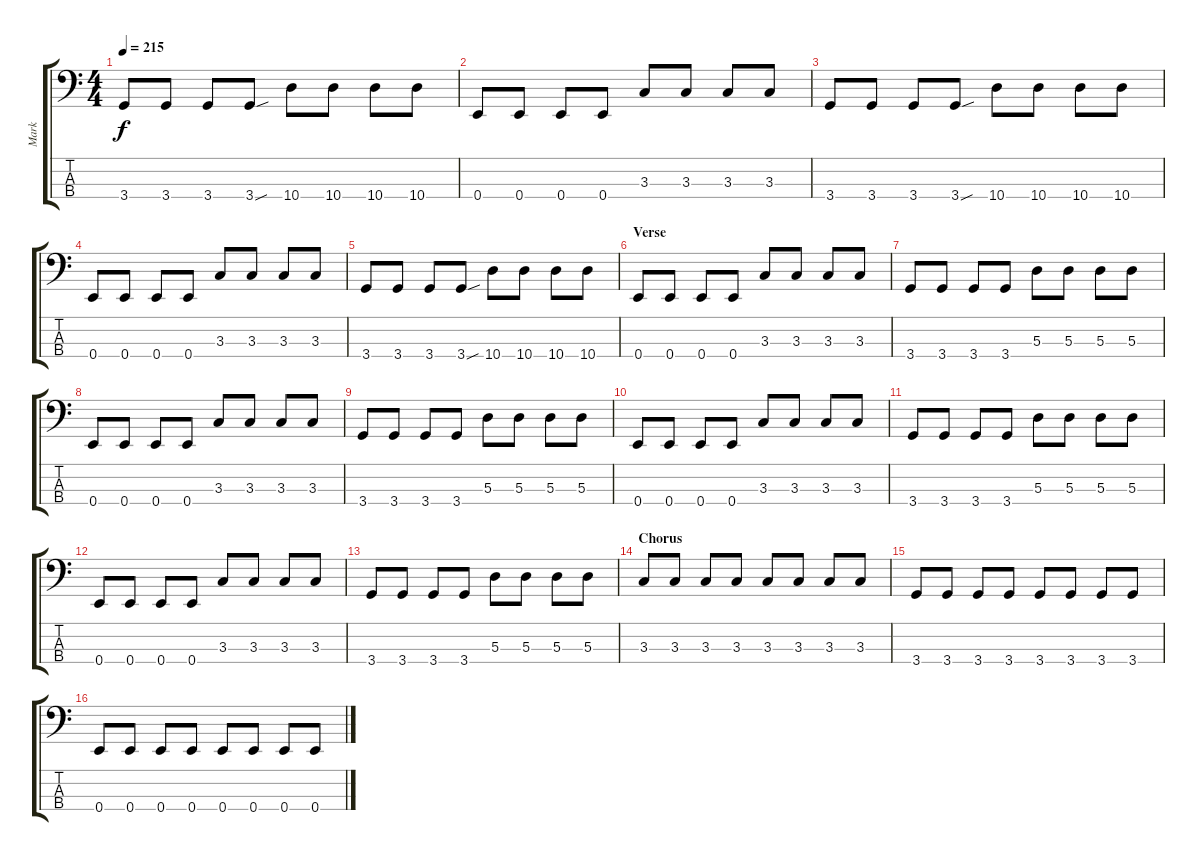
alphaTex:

\track ("Mark" "Mark") {instrument electricbasspick}
\staff {score tabs}
\tuning (G2 D2 A1 E1) {hide}
\ts (4 4)
\tempo 215
\clef f4
\ks c
3.4.8{dy f} 3.4.8 3.4.8 3.4{sou}.8 10.4.8 10.4.8 10.4.8 10.4.8 |
0.4.8 0.4.8 0.4.8 0.4.8 3.3.8 3.3.8 3.3.8 3.3.8 |
3.4.8 3.4.8 3.4.8 3.4{sou}.8 10.4.8 10.4.8 10.4.8 10.4.8 |
0.4.8 0.4.8 0.4.8 0.4.8 3.3.8 3.3.8 3.3.8 3.3.8 |
3.4.8 3.4.8 3.4.8 3.4{sou}.8 10.4.8 10.4.8 10.4.8 10.4.8 |
\section ("" "Verse")
0.4.8 0.4.8 0.4.8 0.4.8 3.3.8 3.3.8 3.3.8 3.3.8 |
3.4.8 3.4.8 3.4.8 3.4.8 5.3.8 5.3.8 5.3.8 5.3.8 |
0.4.8 0.4.8 0.4.8 0.4.8 3.3.8 3.3.8 3.3.8 3.3.8 |
3.4.8 3.4.8 3.4.8 3.4.8 5.3.8 5.3.8 5.3.8 5.3.8 |
0.4.8 0.4.8 0.4.8 0.4.8 3.3.8 3.3.8 3.3.8 3.3.8 |
3.4.8 3.4.8 3.4.8 3.4.8 5.3.8 5.3.8 5.3.8 5.3.8 |
0.4.8 0.4.8 0.4.8 0.4.8 3.3.8 3.3.8 3.3.8 3.3.8 |
3.4.8 3.4.8 3.4.8 3.4.8 5.3.8 5.3.8 5.3.8 5.3.8 |
\section ("" "Chorus")
3.3.8 3.3.8 3.3.8 3.3.8 3.3.8 3.3.8 3.3.8 3.3.8 |
3.4.8 3.4.8 3.4.8 3.4.8 3.4.8 3.4.8 3.4.8 3.4.8 |
0.4.8 0.4.8 0.4.8 0.4.8 0.4.8 0.4.8 0.4.8 0.4.8
